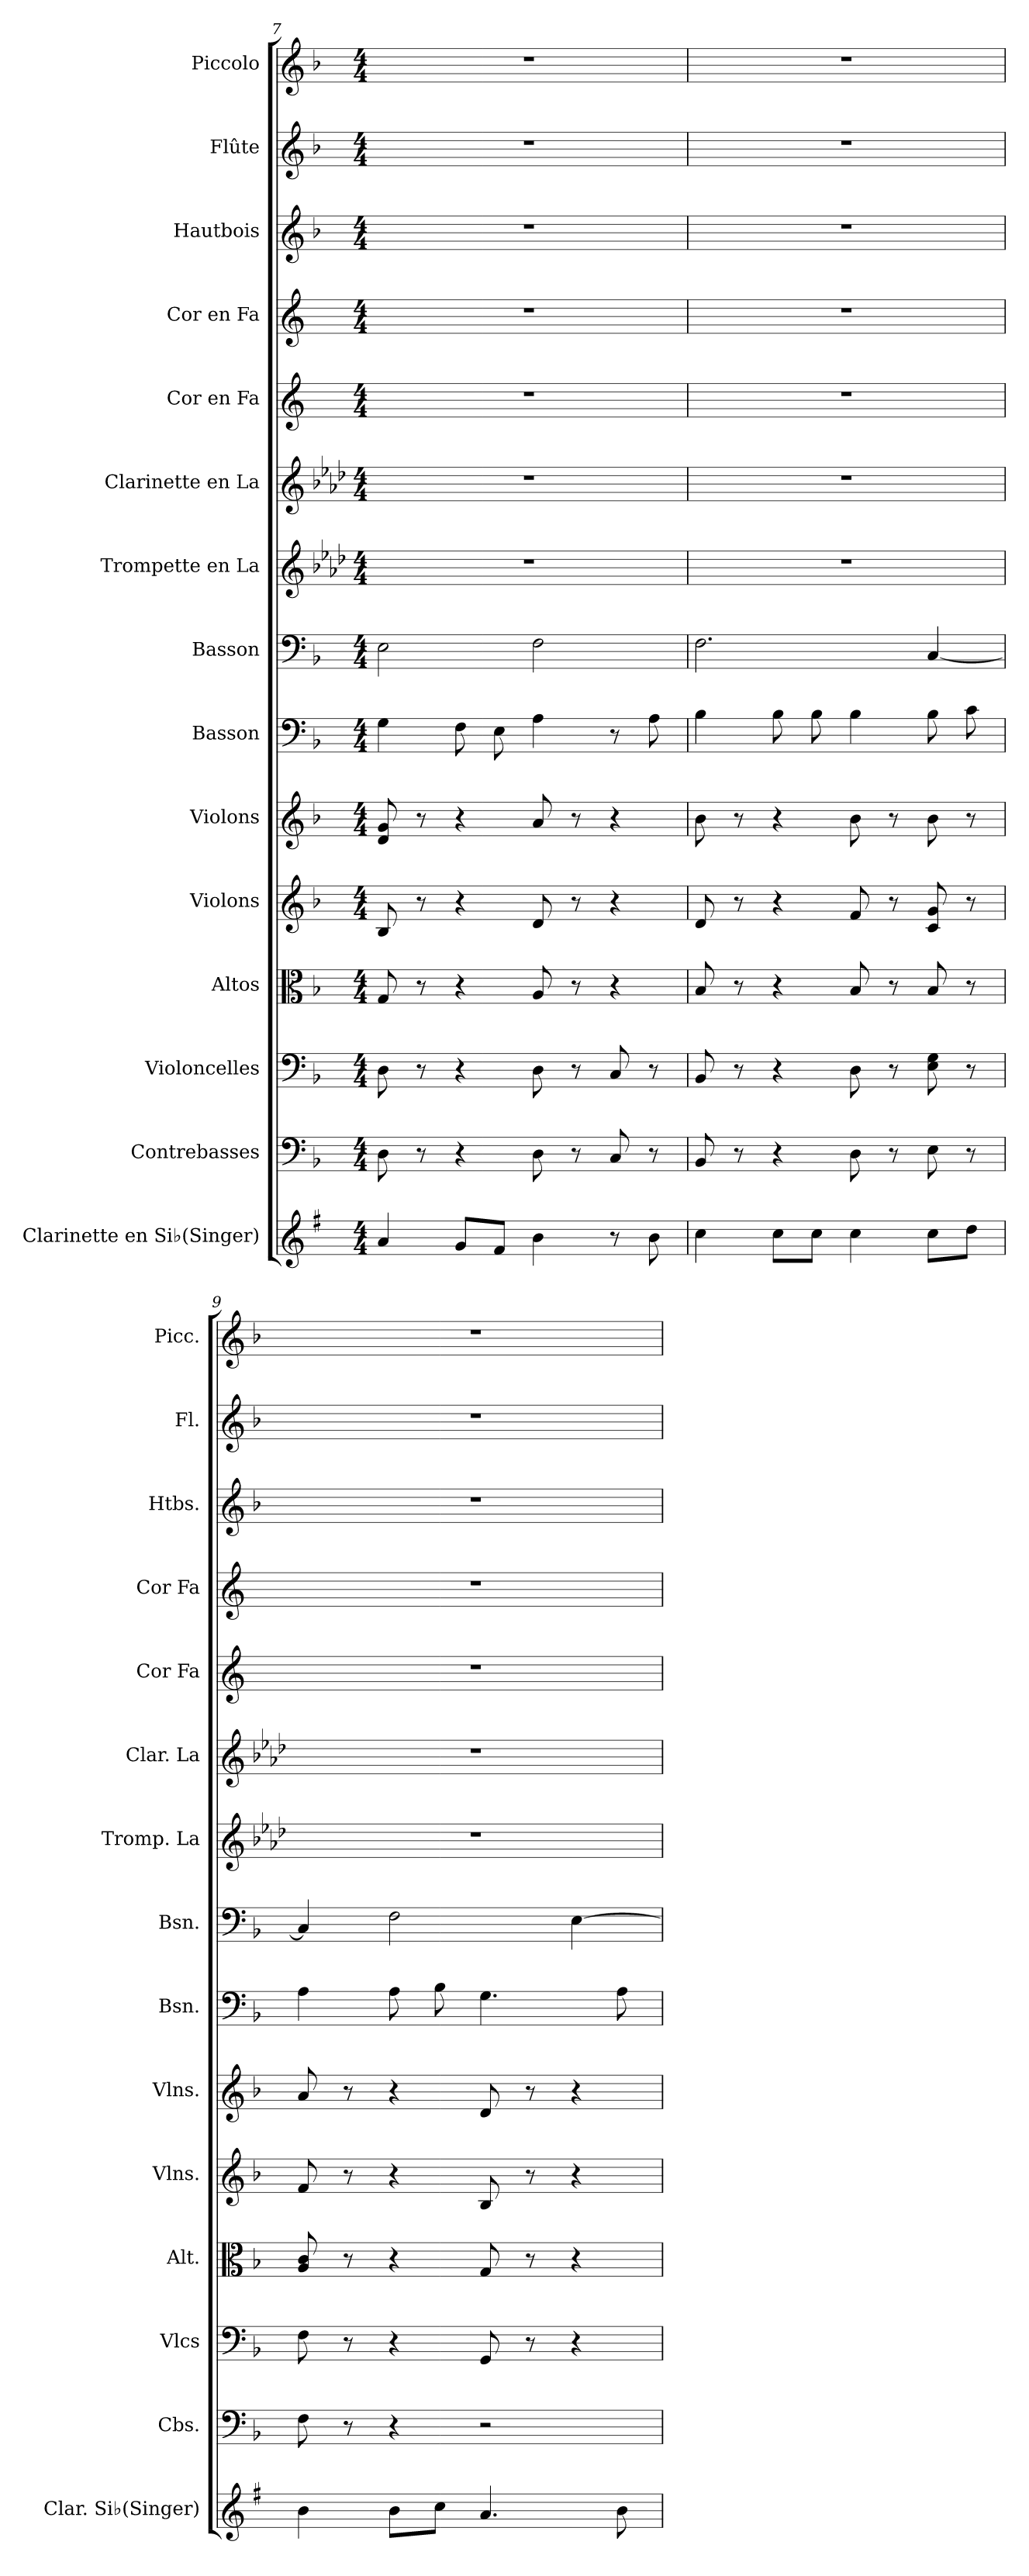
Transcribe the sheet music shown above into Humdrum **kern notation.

**kern	**kern	**kern	**kern	**kern	**kern	**kern	**kern	**kern	**kern	**kern	**kern	**kern	**kern	**kern
*part15	*part14	*part13	*part12	*part11	*part10	*part9	*part8	*part7	*part6	*part5	*part4	*part3	*part2	*part1
*staff15	*staff14	*staff13	*staff12	*staff11	*staff10	*staff9	*staff8	*staff7	*staff6	*staff5	*staff4	*staff3	*staff2	*staff1
*I"Clarinette en Si♭(Singer)	*I"Contrebasses	*I"Violoncelles	*I"Altos	*I"Violons	*I"Violons	*I"Basson	*I"Basson	*I"Trompette en La	*I"Clarinette en La	*I"Cor en Fa	*I"Cor en Fa	*I"Hautbois	*I"Flûte	*I"Piccolo
*I'Clar. Si♭(Singer)	*I'Cbs.	*I'Vlcs	*I'Alt.	*I'Vlns.	*I'Vlns.	*I'Bsn.	*I'Bsn.	*I'Tromp. La	*I'Clar. La	*I'Cor Fa	*I'Cor Fa	*I'Htbs.	*I'Fl.	*I'Picc.
!!LO:PB:g=z
*clefG2	*clefF4	*clefF4	*clefC3	*clefG2	*clefG2	*clefF4	*clefF4	*clefG2	*clefG2	*clefG2	*clefG2	*clefG2	*clefG2	*clefG2
*ITrd1c2	*ITrd7c12	*	*	*	*	*	*	*ITrd2c3	*ITrd2c3	*ITrd4c7	*ITrd4c7	*	*	*ITrd-7c-12
*k[b-]	*k[b-]	*k[b-]	*k[b-]	*k[b-]	*k[b-]	*k[b-]	*k[b-]	*k[b-]	*k[b-]	*k[b-]	*k[b-]	*k[b-]	*k[b-]	*k[b-]
*M4/4	*M4/4	*M4/4	*M4/4	*M4/4	*M4/4	*M4/4	*M4/4	*M4/4	*M4/4	*M4/4	*M4/4	*M4/4	*M4/4	*M4/4
=7	=7	=7	=7	=7	=7	=7	=7	=7	=7	=7	=7	=7	=7	=7
4g/	8DD\	8D\	8G/	8B-/	8d/ 8g/	4G\	2E\	1r	1r	1r	1r	1r	1r	1r
.	8r	8r	8r	8r	8r	.	.	.	.	.	.	.	.	.
8f/L	4r	4r	4r	4r	4r	8F\	.	.	.	.	.	.	.	.
8e/J	.	.	.	.	.	8E\	.	.	.	.	.	.	.	.
4a\	8DD\	8D\	8A/	8d/	8a/	4A\	2F\	.	.	.	.	.	.	.
.	8r	8r	8r	8r	8r	.	.	.	.	.	.	.	.	.
8r	8CC/	8C/	4r	4r	4r	8r	.	.	.	.	.	.	.	.
8a\	8r	8r	.	.	.	8A\	.	.	.	.	.	.	.	.
=8	=8	=8	=8	=8	=8	=8	=8	=8	=8	=8	=8	=8	=8	=8
4b-\	8BBB-/	8BB-/	8B-/	8d/	8b-\	4B-\	2.F\	1r	1r	1r	1r	1r	1r	1r
.	8r	8r	8r	8r	8r	.	.	.	.	.	.	.	.	.
8b-\L	4r	4r	4r	4r	4r	8B-\	.	.	.	.	.	.	.	.
8b-\J	.	.	.	.	.	8B-\	.	.	.	.	.	.	.	.
4b-\	8DD\	8D\	8B-/	8f/	8b-\	4B-\	.	.	.	.	.	.	.	.
.	8r	8r	8r	8r	8r	.	.	.	.	.	.	.	.	.
8b-\L	8EE\	8E\ 8G\	8B-/	8c/ 8g/	8b-\	8B-\	[4C/	.	.	.	.	.	.	.
8cc\J	8r	8r	8r	8r	8r	8c\	.	.	.	.	.	.	.	.
=9	=9	=9	=9	=9	=9	=9	=9	=9	=9	=9	=9	=9	=9	=9
4a\	8FF\	8F\	8A/ 8c/	8f/	8a/	4A\	4C/]	1r	1r	1r	1r	1r	1r	1r
.	8r	8r	8r	8r	8r	.	.	.	.	.	.	.	.	.
8a\L	4r	4r	4r	4r	4r	8A\	2F\	.	.	.	.	.	.	.
8b-\J	.	.	.	.	.	8B-\	.	.	.	.	.	.	.	.
4.g/	2r	8GG/	8G/	8B-/	8d/	4.G\	.	.	.	.	.	.	.	.
.	.	8r	8r	8r	8r	.	.	.	.	.	.	.	.	.
.	.	4r	4r	4r	4r	.	[4E\	.	.	.	.	.	.	.
8a\	.	.	.	.	.	8A\	.	.	.	.	.	.	.	.
=	=	=	=	=	=	=	=	=	=	=	=	=	=	=
*-	*-	*-	*-	*-	*-	*-	*-	*-	*-	*-	*-	*-	*-	*-
